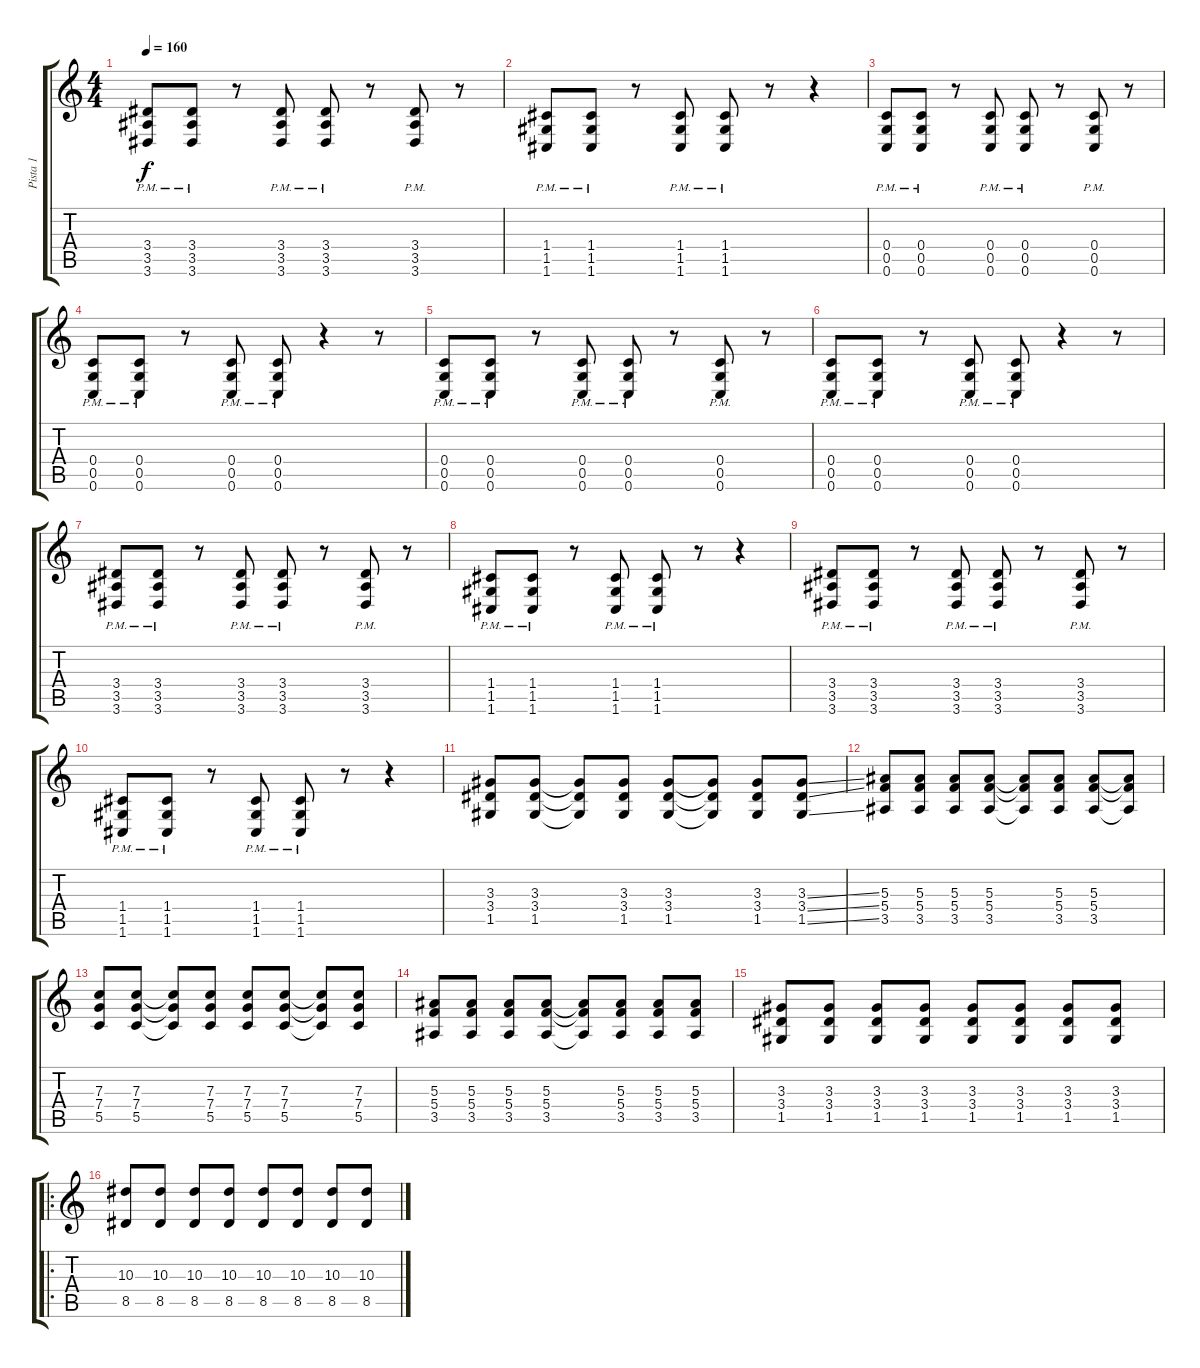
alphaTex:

\track ("Pista 1" "Pista 1") {instrument distortionguitar}
\staff {score tabs}
\tuning (D4 A3 F3 C3 G2 C2) {hide}
\ts (4 4)
\tempo 160
\clef g2
\ks c
(3.4{pm} 3.5{pm} 3.6{pm}).8{dy f} (3.4{pm} 3.5{pm} 3.6{pm}).8 r.8 (3.4{pm} 3.5{pm} 3.6{pm}).8 (3.4{pm} 3.5{pm} 3.6{pm}).8 r.8 (3.4{pm} 3.5 3.6).8 r.8 |
(1.4{pm} 1.5{pm} 1.6{pm}).8 (1.4{pm} 1.5{pm} 1.6{pm}).8 r.8 (1.4{pm} 1.5{pm} 1.6{pm}).8 (1.4{pm} 1.5{pm} 1.6{pm}).8 r.8 r.4 |
(0.4{pm} 0.5{pm} 0.6{pm}).8 (0.4{pm} 0.5{pm} 0.6{pm}).8 r.8 (0.4{pm} 0.5{pm} 0.6{pm}).8 (0.4{pm} 0.5{pm} 0.6{pm}).8 r.8 (0.4{pm} 0.5 0.6).8 r.8 |
(0.4{pm} 0.5{pm} 0.6{pm}).8 (0.4{pm} 0.5{pm} 0.6{pm}).8 r.8 (0.4{pm} 0.5{pm} 0.6{pm}).8 (0.4{pm} 0.5{pm} 0.6{pm}).8 r.4 r.8 |
(0.4{pm} 0.5{pm} 0.6{pm}).8 (0.4{pm} 0.5{pm} 0.6{pm}).8 r.8 (0.4{pm} 0.5{pm} 0.6{pm}).8 (0.4{pm} 0.5{pm} 0.6{pm}).8 r.8 (0.4{pm} 0.5 0.6).8 r.8 |
(0.4{pm} 0.5{pm} 0.6{pm}).8 (0.4{pm} 0.5{pm} 0.6{pm}).8 r.8 (0.4{pm} 0.5{pm} 0.6{pm}).8 (0.4{pm} 0.5{pm} 0.6{pm}).8 r.4 r.8 |
(3.4{pm} 3.5{pm} 3.6{pm}).8 (3.4{pm} 3.5{pm} 3.6{pm}).8 r.8 (3.4{pm} 3.5{pm} 3.6{pm}).8 (3.4{pm} 3.5{pm} 3.6{pm}).8 r.8 (3.4{pm} 3.5 3.6).8 r.8 |
(1.4{pm} 1.5{pm} 1.6{pm}).8 (1.4{pm} 1.5{pm} 1.6{pm}).8 r.8 (1.4{pm} 1.5{pm} 1.6{pm}).8 (1.4{pm} 1.5{pm} 1.6{pm}).8 r.8 r.4 |
(3.4{pm} 3.5{pm} 3.6{pm}).8 (3.4{pm} 3.5{pm} 3.6{pm}).8 r.8 (3.4{pm} 3.5{pm} 3.6{pm}).8 (3.4{pm} 3.5{pm} 3.6{pm}).8 r.8 (3.4{pm} 3.5 3.6).8 r.8 |
(1.4{pm} 1.5{pm} 1.6{pm}).8 (1.4{pm} 1.5{pm} 1.6{pm}).8 r.8 (1.4{pm} 1.5{pm} 1.6{pm}).8 (1.4{pm} 1.5{pm} 1.6{pm}).8 r.8 r.4 |
(3.3 3.4 1.5).8 (3.3 3.4 1.5).8 (3.3{t} 3.4{t} 1.5{t}).8 (3.3 3.4 1.5).8 (3.3 3.4 1.5).8 (3.3{t} 3.4{t} 1.5{t}).8 (3.3 3.4 1.5).8 (3.3{ss} 3.4{ss} 1.5{ss}).8 |
(5.3 5.4 3.5).8 (5.3 5.4 3.5).8 (5.3 5.4 3.5).8 (5.3 5.4 3.5).8 (5.3{t} 5.4{t} 3.5{t}).8 (5.3 5.4 3.5).8 (5.3 5.4 3.5).8 (5.3{t} 5.4{t} 3.5{t}).8 |
(7.3 7.4 5.5).8 (7.3 7.4 5.5).8 (7.3{t} 7.4{t} 5.5{t}).8 (7.3 7.4 5.5).8 (7.3 7.4 5.5).8 (7.3 7.4 5.5).8 (7.3{t} 7.4{t} 5.5{t}).8 (7.3 7.4 5.5).8 |
(5.3 5.4 3.5).8 (5.3 5.4 3.5).8 (5.3 5.4 3.5).8 (5.3 5.4 3.5).8 (5.3{t} 5.4{t} 3.5{t}).8 (5.3 5.4 3.5).8 (5.3 5.4 3.5).8 (5.3 5.4 3.5).8 |
(3.3 3.4 1.5).8 (3.3 3.4 1.5).8 (3.3 3.4 1.5).8 (3.3 3.4 1.5).8 (3.3 3.4 1.5).8 (3.3 3.4 1.5).8 (3.3 3.4 1.5).8 (3.3 3.4 1.5).8 |
\ro
(10.3 8.5).8 (10.3 8.5).8 (10.3 8.5).8 (10.3 8.5).8 (10.3 8.5).8 (10.3 8.5).8 (10.3 8.5).8 (10.3 8.5).8
